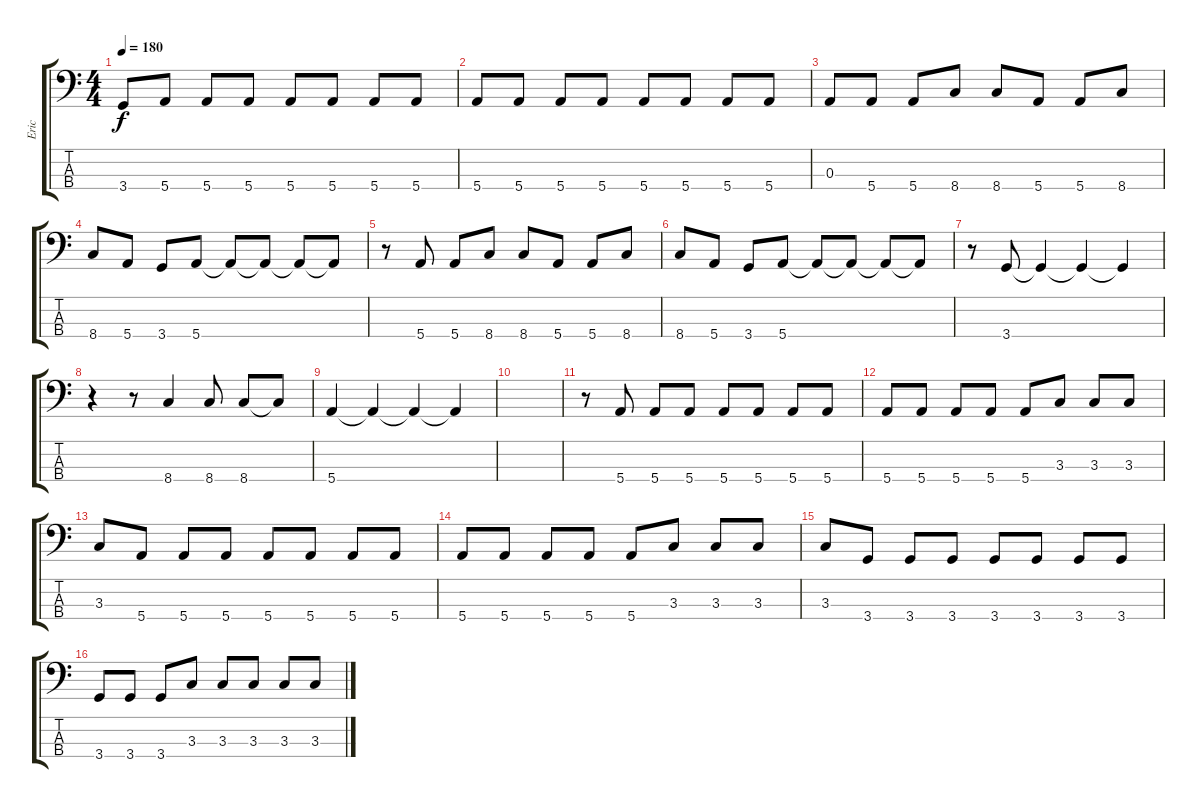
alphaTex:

\track ("Eric" "Eric") {instrument electricbasspick}
\staff {score tabs}
\tuning (G2 D2 A1 E1) {hide}
\ts (4 4)
\tempo 180
\clef f4
\ks c
3.4.8{dy f} 5.4.8 5.4.8 5.4.8 5.4.8 5.4.8 5.4.8 5.4.8 |
5.4.8 5.4.8 5.4.8 5.4.8 5.4.8 5.4.8 5.4.8 5.4.8 |
0.3.8 5.4.8 5.4.8 8.4.8 8.4.8 5.4.8 5.4.8 8.4.8 |
8.4.8 5.4.8 3.4.8 5.4.8 5.4{t}.8 5.4{t}.8 5.4{t}.8 5.4{t}.8 |
r.8 5.4.8 5.4.8 8.4.8 8.4.8 5.4.8 5.4.8 8.4.8 |
8.4.8 5.4.8 3.4.8 5.4.8 5.4{t}.8 5.4{t}.8 5.4{t}.8 5.4{t}.8 |
r.8 3.4.8 3.4{t}.4 3.4{t}.4 3.4{t}.4 |
r.4 r.8 8.4.4 8.4.8 8.4.8 8.4{t}.8 |
5.4.4 5.4{t}.4 5.4{t}.4 5.4{t}.4 |
|
r.8 5.4.8 5.4.8 5.4.8 5.4.8 5.4.8 5.4.8 5.4.8 |
5.4.8 5.4.8 5.4.8 5.4.8 5.4.8 3.3.8 3.3.8 3.3.8 |
3.3.8 5.4.8 5.4.8 5.4.8 5.4.8 5.4.8 5.4.8 5.4.8 |
5.4.8 5.4.8 5.4.8 5.4.8 5.4.8 3.3.8 3.3.8 3.3.8 |
3.3.8 3.4.8 3.4.8 3.4.8 3.4.8 3.4.8 3.4.8 3.4.8 |
3.4.8 3.4.8 3.4.8 3.3.8 3.3.8 3.3.8 3.3.8 3.3.8
